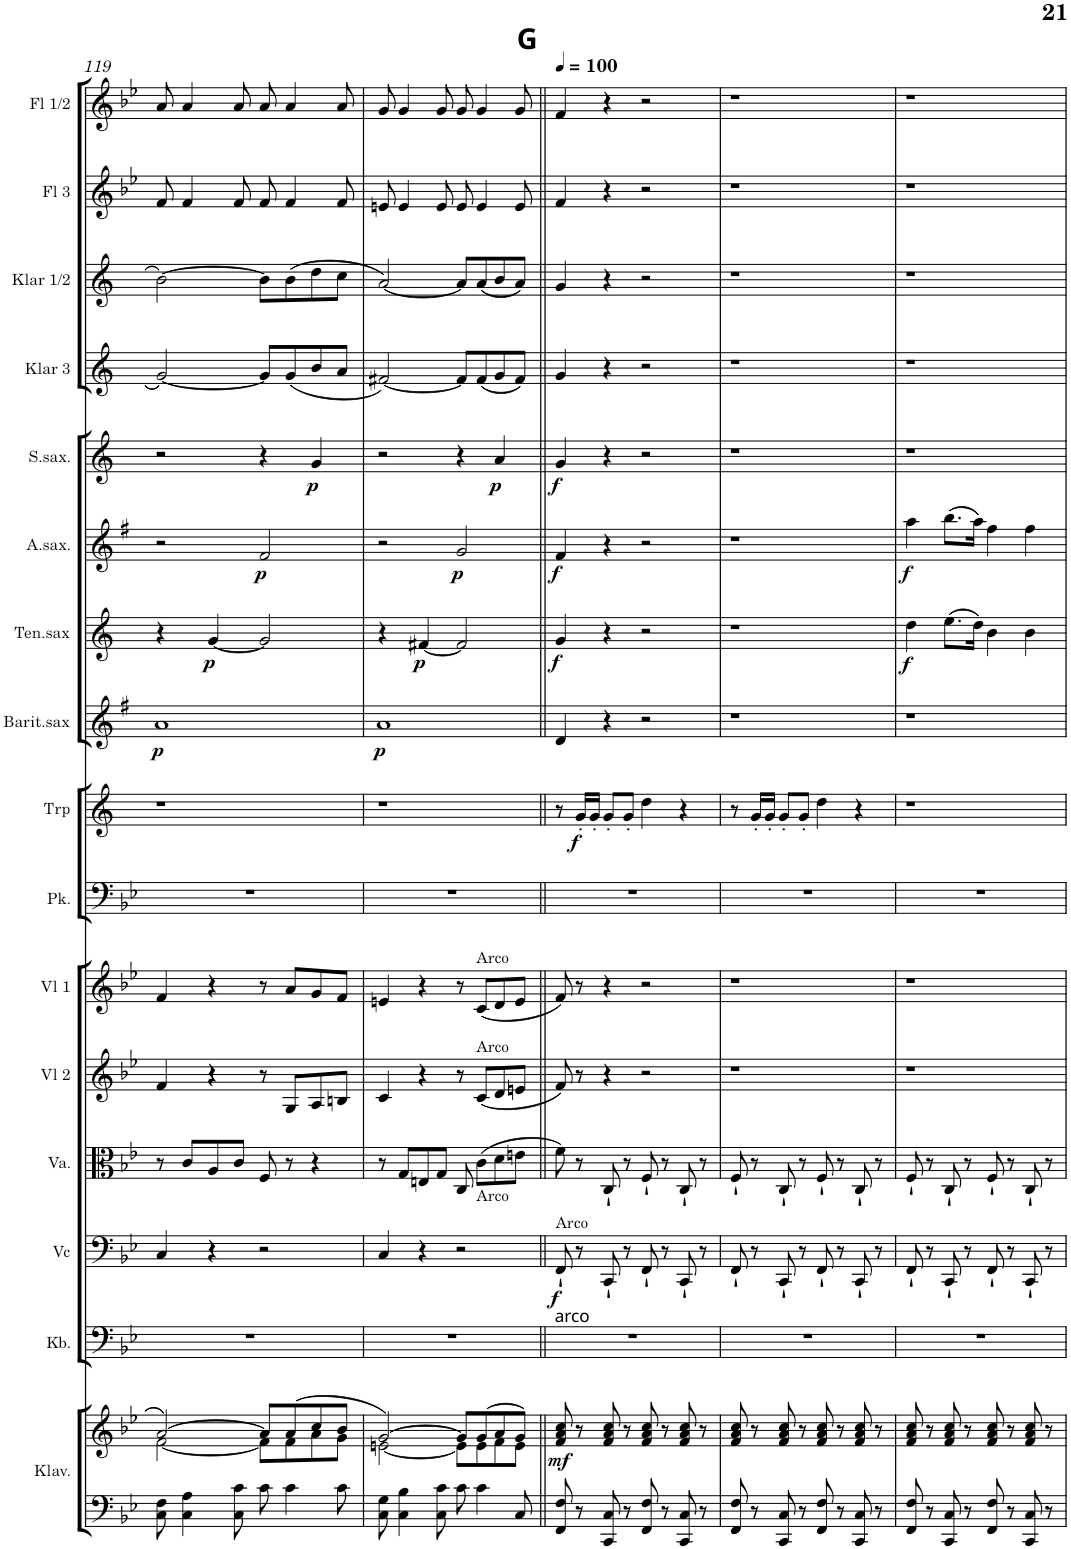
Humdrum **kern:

**kern	**kern	**dynam	**kern	**kern	**dynam	**kern	**kern	**kern	**kern	**kern	**dynam	**kern	**dynam	**kern	**dynam	**kern	**dynam	**kern	**dynam	**kern	**kern	**kern	**kern
*part16	*part16	*part16	*part15	*part14	*part14	*part13	*part12	*part11	*part10	*part9	*part9	*part8	*part8	*part7	*part7	*part6	*part6	*part5	*part5	*part4	*part3	*part2	*part1
*staff17	*staff16	*staff16/17	*staff15	*staff14	*staff14	*staff13	*staff12	*staff11	*staff10	*staff9	*staff9	*staff8	*staff8	*staff7	*staff7	*staff6	*staff6	*staff5	*staff5	*staff4	*staff3	*staff2	*staff1
*I"Klavier	*	*	*I"Kb.	*I"Vc	*	*I"Viola	*I"Vl 2	*I"Vl 1	*I"Pauken	*I"Trp (B)	*	*I"Barit.sax	*	*I"Ten.sax	*	*I"A.sax.	*	*I"S.sax.	*	*I"Klar 3 (B)	*I"Klar 1/2 (B)	*I"Fl 3	*I"Fl 1/2
*I'Klav.	*	*	*I'Kb.	*I'Vc	*	*I'Va.	*I'Vl 2	*I'Vl 1	*I'Pk.	*I'Trp	*	*I'Barit.sax	*	*I'Ten.sax	*	*I'A.sax.	*	*I'S.sax.	*	*I'Klar 3	*I'Klar 1/2	*I'Fl 3	*I'Fl 1/2
!!LO:PB:g=z
*clefF4	*clefG2	*	*clefF4	*clefF4	*	*clefC3	*clefG2	*clefG2	*clefF4	*clefG2	*	*clefG2	*	*clefG2	*	*clefG2	*	*clefG2	*	*clefG2	*clefG2	*clefG2	*clefG2
*	*	*	*Trd7c12	*	*	*	*	*	*	*Trd1c2	*	*Trd12c21	*	*Trd8c14	*	*Trd5c9	*	*Trd1c2	*	*Trd1c2	*Trd1c2	*	*
*k[b-e-]	*k[b-e-]	*	*k[b-e-]	*k[b-e-]	*	*k[b-e-]	*k[b-e-]	*k[b-e-]	*k[b-e-]	*k[]	*	*k[f#]	*	*k[]	*	*k[f#]	*	*k[]	*	*k[]	*k[]	*k[b-e-]	*k[b-e-]
*g:	*g:	*	*g:	*g:	*	*g:	*g:	*g:	*g:	*a:	*	*e:	*	*a:	*	*e:	*	*a:	*	*a:	*a:	*g:	*g:
*M4/4	*M4/4	*	*M4/4	*M4/4	*	*M4/4	*M4/4	*M4/4	*M4/4	*M4/4	*	*M4/4	*	*M4/4	*	*M4/4	*	*M4/4	*	*M4/4	*M4/4	*M4/4	*M4/4
*met(c)	*met(c)	*	*met(c)	*met(c)	*	*met(c)	*met(c)	*met(c)	*met(c)	*met(c)	*	*met(c)	*	*met(c)	*	*met(c)	*	*met(c)	*	*met(c)	*met(c)	*met(c)	*met(c)
=119	=119	=119	=119	=119	=119	=119	=119	=119	=119	=119	=119	=119	=119	=119	=119	=119	=119	=119	=119	=119	=119	=119	=119
*	*^	*	*	*	*	*	*	*	*	*	*	*	*	*	*	*	*	*	*	*	*	*	*
!	!	!	!	!	!	!	!	!	!	!	!	!	!	!LO:DY:b	!	!	!	!	!	!	!	!	!	!
8C\ 8F\	[>2a/	[<2f\	.	1r	4C/	.	8r	4f/	4f/	1r	1r	.	1a	p	4r	.	2r	.	2r	.	[<2g/	[>2b\	8f/	8a/
4C\ 4A\	.	.	.	.	.	.	8c/L	.	.	.	.	.	.	.	.	.	.	.	.	.	.	.	4f/	4a/
!	!	!	!	!	!	!	!	!	!	!	!	!	!	!	!	!LO:DY:b	!	!	!	!	!	!	!	!
.	.	.	.	.	4r	.	8A/	4r	4r	.	.	.	.	.	[<4g/	p	.	.	.	.	.	.	.	.
8C\ 8c\	.	.	.	.	.	.	8c/J	.	.	.	.	.	.	.	.	.	.	.	.	.	.	.	8f/	8a/
!	!	!	!	!	!	!	!	!	!	!	!	!	!	!	!	!	!	!LO:DY:b	!	!	!	!	!	!
8c\	8a/L]	8f\L]	.	.	2r	.	8F/	8r	8r	.	.	.	.	.	2g/]	.	2f#/	p	4r	.	8g/L]	8b\L]	8f/	8a/
4c\	(8a/	8f\	.	.	.	.	8r	8G/L	8a/L	.	.	.	.	.	.	.	.	.	.	.	(8g/	(8b\	4f/	4a/
!	!	!	!	!	!	!	!	!	!	!	!	!	!	!	!	!	!	!	!	!LO:DY:b	!	!	!	!
.	8cc/	8a\	.	.	.	.	4r	8A/	8g/	.	.	.	.	.	.	.	.	.	4g/	p	8b/	8dd\	.	.
8c\	8b-/J	8g\J	.	.	.	.	.	8Bn/J	8f/J	.	.	.	.	.	.	.	.	.	.	.	8a/J	8cc\J	8f/	8a/
=120	=120	=120	=120	=120	=120	=120	=120	=120	=120	=120	=120	=120	=120	=120	=120	=120	=120	=120	=120	=120	=120	=120	=120	=120
!	!	!	!	!	!	!	!	!	!	!	!	!	!	!LO:DY:b	!	!	!	!	!	!	!	!	!	!
8C\ 8G\	[>2g/)	[<2en\	.	1r	4C/	.	8r	4c/	4en/	1r	1r	.	1a	p	4r	.	2r	.	2r	.	[<2f#X/)	[<2a/)	8en/	8g/
4C\ 4B-\	.	.	.	.	.	.	8G/L	.	.	.	.	.	.	.	.	.	.	.	.	.	.	.	4e/	4g/
!	!	!	!	!	!	!	!	!	!	!	!	!	!	!	!	!LO:DY:b	!	!	!	!	!	!	!	!
.	.	.	.	.	4r	.	8En/	4r	4r	.	.	.	.	.	[<4f#X/	p	.	.	.	.	.	.	.	.
8C\ 8c\	.	.	.	.	.	.	8G/J	.	.	.	.	.	.	.	.	.	.	.	.	.	.	.	8e/	8g/
!	!	!	!	!	!	!	!	!	!	!	!	!	!	!	!	!	!	!LO:DY:b	!	!	!	!	!	!
8c\	8g/L]	8e\L]	.	.	2r	.	8C/	8r	8r	.	.	.	.	.	2f#/]	.	2g/	p	4r	.	8f#/L]	8a/L]	8e/	8g/
!	!	!	!	!	!	!	!	!	!LO:TX:a:t=Arco	!	!	!	!	!	!	!	!	!	!	!	!	!	!	!
!	!	!	!	!	!	!	!	!LO:TX:a:t=Arco	!	!	!	!	!	!	!	!	!	!	!	!	!	!	!	!
!	!	!	!	!	!	!	!LO:TX:b:t=Arco	!	!	!	!	!	!	!	!	!	!	!	!	!	!	!	!	!
4c\	(8g/	8e\	.	.	.	.	(8c\L	(8c/L	(8c/L	.	.	.	.	.	.	.	.	.	.	.	(8f#/	(8a/	4e/	4g/
!	!	!	!	!	!	!	!	!	!	!	!	!	!	!	!	!	!	!	!	!LO:DY:b	!	!	!	!
.	8a/	8f\	.	.	.	.	8d\	8d/	8d/	.	.	.	.	.	.	.	.	.	4a/	p	8g/	8b/	.	.
8C/	8g/J)	8e\J	.	.	.	.	8en\J	8en/J	8e/J	.	.	.	.	.	.	.	.	.	.	.	8f#/J)	8a/J)	8e/	8g/
*	*v	*v	*	*	*	*	*	*	*	*	*	*	*	*	*	*	*	*	*	*	*	*	*	*
=121||	=121||	=121||	=121||	=121||	=121||	=121||	=121||	=121||	=121||	=121||	=121||	=121||	=121||	=121||	=121||	=121||	=121||	=121||	=121||	=121||	=121||	=121||	=121||
*	*	*	*	*	*	*	*	*	*	*	*	*	*	*	*	*	*	*	*	*	*	*	*MM100
*	*^	*	*	*	*	*	*	*	*	*	*	*	*	*	*	*	*	*	*	*	*	*	*
!	!	!	!	!	!	!	!	!	!	!	!	!	!	!	!	!	!	!	!	!	!	!	!	!LO:TX:a:B:t=G
!	!	!	!	!	!LO:TX:b:t=arco	!	!	!	!	!	!	!	!	!	!	!	!	!	!	!	!	!	!	!
!	!	!	!	!	!LO:TX:a:t=Arco	!	!	!	!	!	!	!	!	!	!	!	!	!	!	!	!	!	!	!
!	!	!	!LO:DY:b	!	!	!LO:DY:b	!	!	!	!	!	!	!	!	!	!LO:DY:b	!	!LO:DY:b	!	!LO:DY:b	!	!	!	!
*	*v	*v	*	*	*	*	*	*	*	*	*	*	*	*	*	*	*	*	*	*	*	*	*	*
8FF/ 8F/	8f/ 8a/ 8cc/	mf	1r	8FF`/	f	8f\)	8f/)	8f/)	1r	8r	.	4d/	.	4g/	f	4f#/	f	4g/	f	4g/	4g/	4f/	4f/
!	!	!	!	!	!	!	!	!	!	!	!LO:DY:b	!	!	!	!	!	!	!	!	!	!	!	!
8r	8r	.	.	8r	.	8r	8r	8r	.	16g'/LL	f	.	.	.	.	.	.	.	.	.	.	.	.
.	.	.	.	.	.	.	.	.	.	16g'/JJ	.	.	.	.	.	.	.	.	.	.	.	.	.
8CC/ 8C/	8f/ 8a/ 8cc/	.	.	8CC`/	.	8C`/	4r	4r	.	8g'/L	.	4r	.	4r	.	4r	.	4r	.	4r	4r	4r	4r
8r	8r	.	.	8r	.	8r	.	.	.	8g'/J	.	.	.	.	.	.	.	.	.	.	.	.	.
8FF/ 8F/	8f/ 8a/ 8cc/	.	.	8FF`/	.	8F`/	2r	2r	.	4dd\	.	2r	.	2r	.	2r	.	2r	.	2r	2r	2r	2r
8r	8r	.	.	8r	.	8r	.	.	.	.	.	.	.	.	.	.	.	.	.	.	.	.	.
8CC/ 8C/	8f/ 8a/ 8cc/	.	.	8CC`/	.	8C`/	.	.	.	4r	.	.	.	.	.	.	.	.	.	.	.	.	.
8r	8r	.	.	8r	.	8r	.	.	.	.	.	.	.	.	.	.	.	.	.	.	.	.	.
=122	=122	=122	=122	=122	=122	=122	=122	=122	=122	=122	=122	=122	=122	=122	=122	=122	=122	=122	=122	=122	=122	=122	=122
8FF/ 8F/	8f/ 8a/ 8cc/	.	1r	8FF`/	.	8F`/	1r	1r	1r	8r	.	1r	.	1r	.	1r	.	1r	.	1r	1r	1r	1r
8r	8r	.	.	8r	.	8r	.	.	.	16g'/LL	.	.	.	.	.	.	.	.	.	.	.	.	.
.	.	.	.	.	.	.	.	.	.	16g'/JJ	.	.	.	.	.	.	.	.	.	.	.	.	.
8CC/ 8C/	8f/ 8a/ 8cc/	.	.	8CC`/	.	8C`/	.	.	.	8g'/L	.	.	.	.	.	.	.	.	.	.	.	.	.
8r	8r	.	.	8r	.	8r	.	.	.	8g'/J	.	.	.	.	.	.	.	.	.	.	.	.	.
8FF/ 8F/	8f/ 8a/ 8cc/	.	.	8FF`/	.	8F`/	.	.	.	4dd\	.	.	.	.	.	.	.	.	.	.	.	.	.
8r	8r	.	.	8r	.	8r	.	.	.	.	.	.	.	.	.	.	.	.	.	.	.	.	.
8CC/ 8C/	8f/ 8a/ 8cc/	.	.	8CC`/	.	8C`/	.	.	.	4r	.	.	.	.	.	.	.	.	.	.	.	.	.
8r	8r	.	.	8r	.	8r	.	.	.	.	.	.	.	.	.	.	.	.	.	.	.	.	.
=123	=123	=123	=123	=123	=123	=123	=123	=123	=123	=123	=123	=123	=123	=123	=123	=123	=123	=123	=123	=123	=123	=123	=123
!	!	!	!	!	!	!	!	!	!	!	!	!	!	!	!LO:DY:b	!	!LO:DY:b	!	!	!	!	!	!
8FF/ 8F/	8f/ 8a/ 8cc/	.	1r	8FF`/	.	8F`/	1r	1r	1r	1r	.	1r	.	4dd\	f	4aa\	f	1r	.	1r	1r	1r	1r
8r	8r	.	.	8r	.	8r	.	.	.	.	.	.	.	.	.	.	.	.	.	.	.	.	.
8CC/ 8C/	8f/ 8a/ 8cc/	.	.	8CC`/	.	8C`/	.	.	.	.	.	.	.	(8.ee\L	.	(8.bb\L	.	.	.	.	.	.	.
8r	8r	.	.	8r	.	8r	.	.	.	.	.	.	.	.	.	.	.	.	.	.	.	.	.
.	.	.	.	.	.	.	.	.	.	.	.	.	.	16dd\Jk)	.	16aa\Jk)	.	.	.	.	.	.	.
8FF/ 8F/	8f/ 8a/ 8cc/	.	.	8FF`/	.	8F`/	.	.	.	.	.	.	.	4b\	.	4ff#\	.	.	.	.	.	.	.
8r	8r	.	.	8r	.	8r	.	.	.	.	.	.	.	.	.	.	.	.	.	.	.	.	.
8CC/ 8C/	8f/ 8a/ 8cc/	.	.	8CC`/	.	8C`/	.	.	.	.	.	.	.	4b\	.	4ff#\	.	.	.	.	.	.	.
8r	8r	.	.	8r	.	8r	.	.	.	.	.	.	.	.	.	.	.	.	.	.	.	.	.
=	=	=	=	=	=	=	=	=	=	=	=	=	=	=	=	=	=	=	=	=	=	=	=
*-	*-	*-	*-	*-	*-	*-	*-	*-	*-	*-	*-	*-	*-	*-	*-	*-	*-	*-	*-	*-	*-	*-	*-
